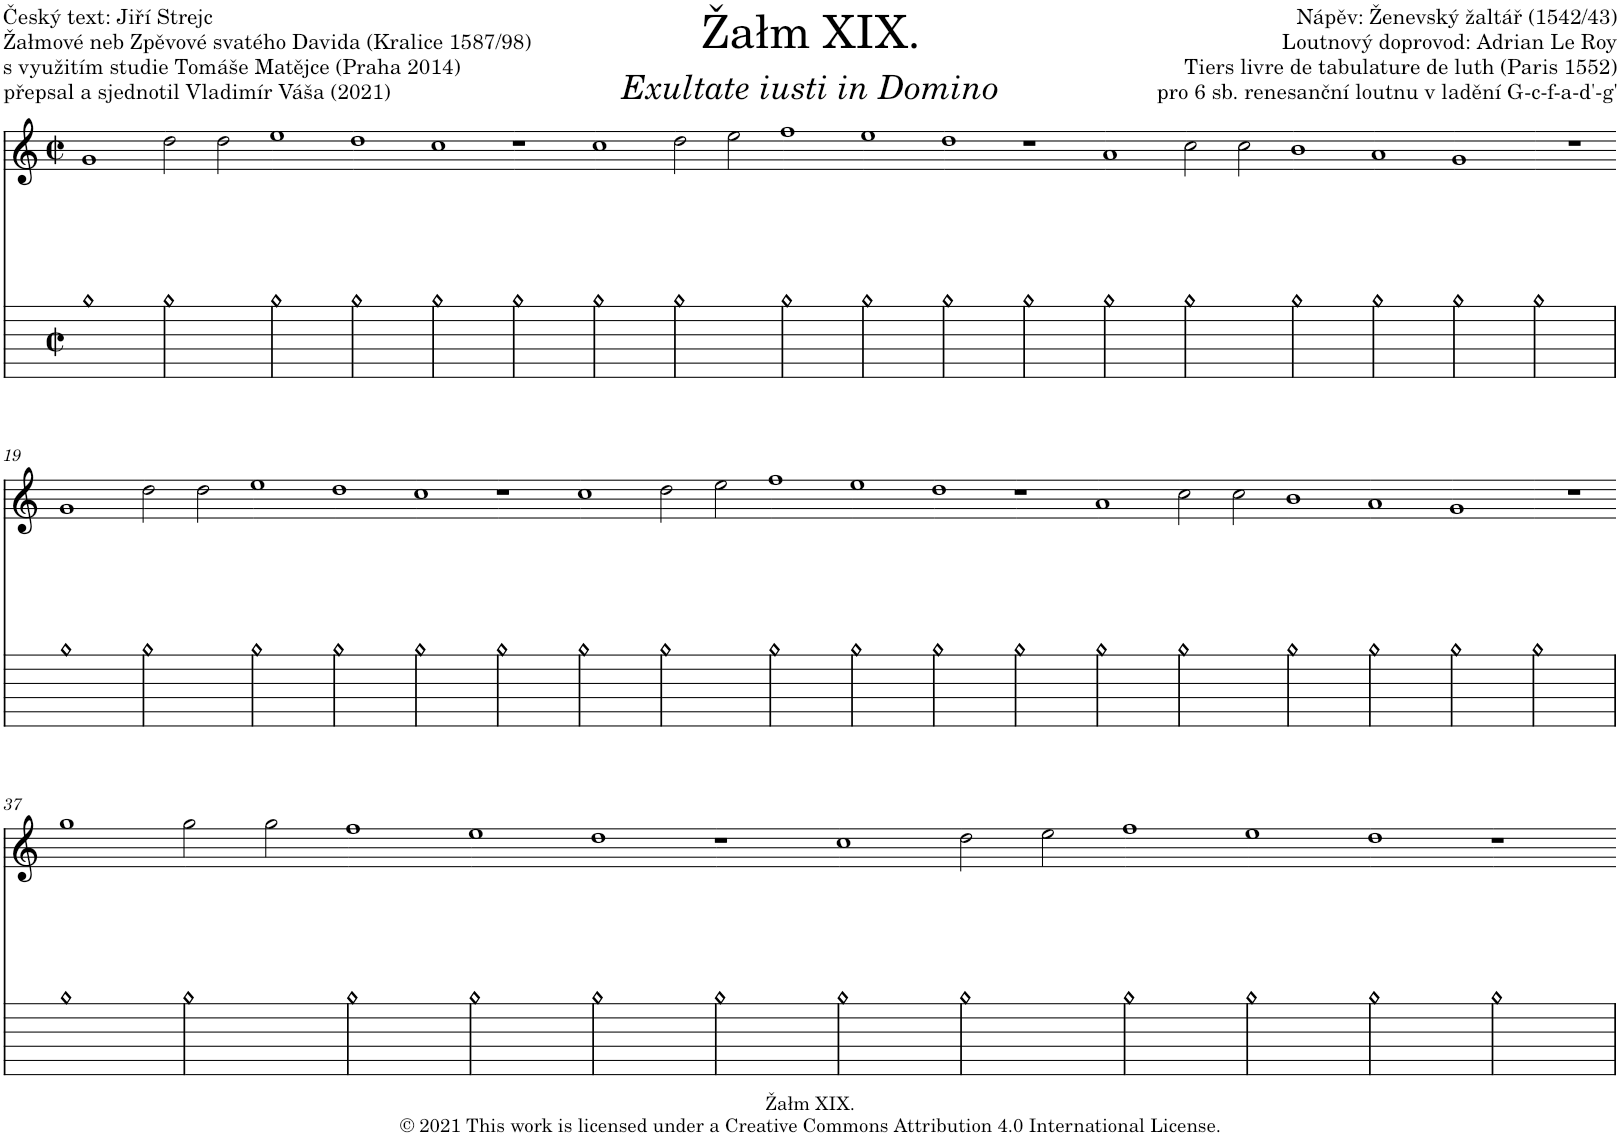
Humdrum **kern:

**kern	**kern
*part2	*part1
*staff2	*staff1
*I"Loutna (tabulatura)	*I"Zpěv
*stria6	*
*	*clefG2
*k[f#c#]	*k[]
*M2/2	*M2/2
*met(c|)	*met(c|)
=1	=1
1r	1g
=2	=2
1r	2dd\
.	2dd\
=3	=3
1r	1ee
=4	=4
1r	1dd
=5	=5
1r	1cc
=6	=6
1r	1r
=7	=7
1r	1cc
=8	=8
1r	2dd\
.	2ee\
=9	=9
1r	1ff
=10	=10
1r	1ee
=11	=11
1r	1dd
=12	=12
1r	1r
=13	=13
1r	1a
=14	=14
1r	2cc\
.	2cc\
=15	=15
1r	1b
=16	=16
1r	1a
=17	=17
1r	1g
=18	=18
1r	1r
!!LO:LB:g=z
=19	=19
1r	1g
=20	=20
1r	2dd\
.	2dd\
=21	=21
1r	1ee
=22	=22
1r	1dd
=23	=23
1r	1cc
=24	=24
1r	1r
=25	=25
1r	1cc
=26	=26
1r	2dd\
.	2ee\
=27	=27
1r	1ff
=28	=28
1r	1ee
=29	=29
1r	1dd
=30	=30
1r	1r
=31	=31
1r	1a
=32	=32
1r	2cc\
.	2cc\
=33	=33
1r	1b
=34	=34
1r	1a
=35	=35
1r	1g
=36	=36
1r	1r
!!LO:LB:g=z
=37	=37
1r	1gg
=38	=38
1r	2gg\
.	2gg\
=39	=39
1r	1ff
=40	=40
1r	1ee
=41	=41
1r	1dd
=42	=42
1r	1r
=43	=43
1r	1cc
=44	=44
1r	2dd\
.	2ee\
=45	=45
1r	1ff
=46	=46
1r	1ee
=47	=47
1r	1dd
=48	=48
1r	1r
=	=
*-	*-
